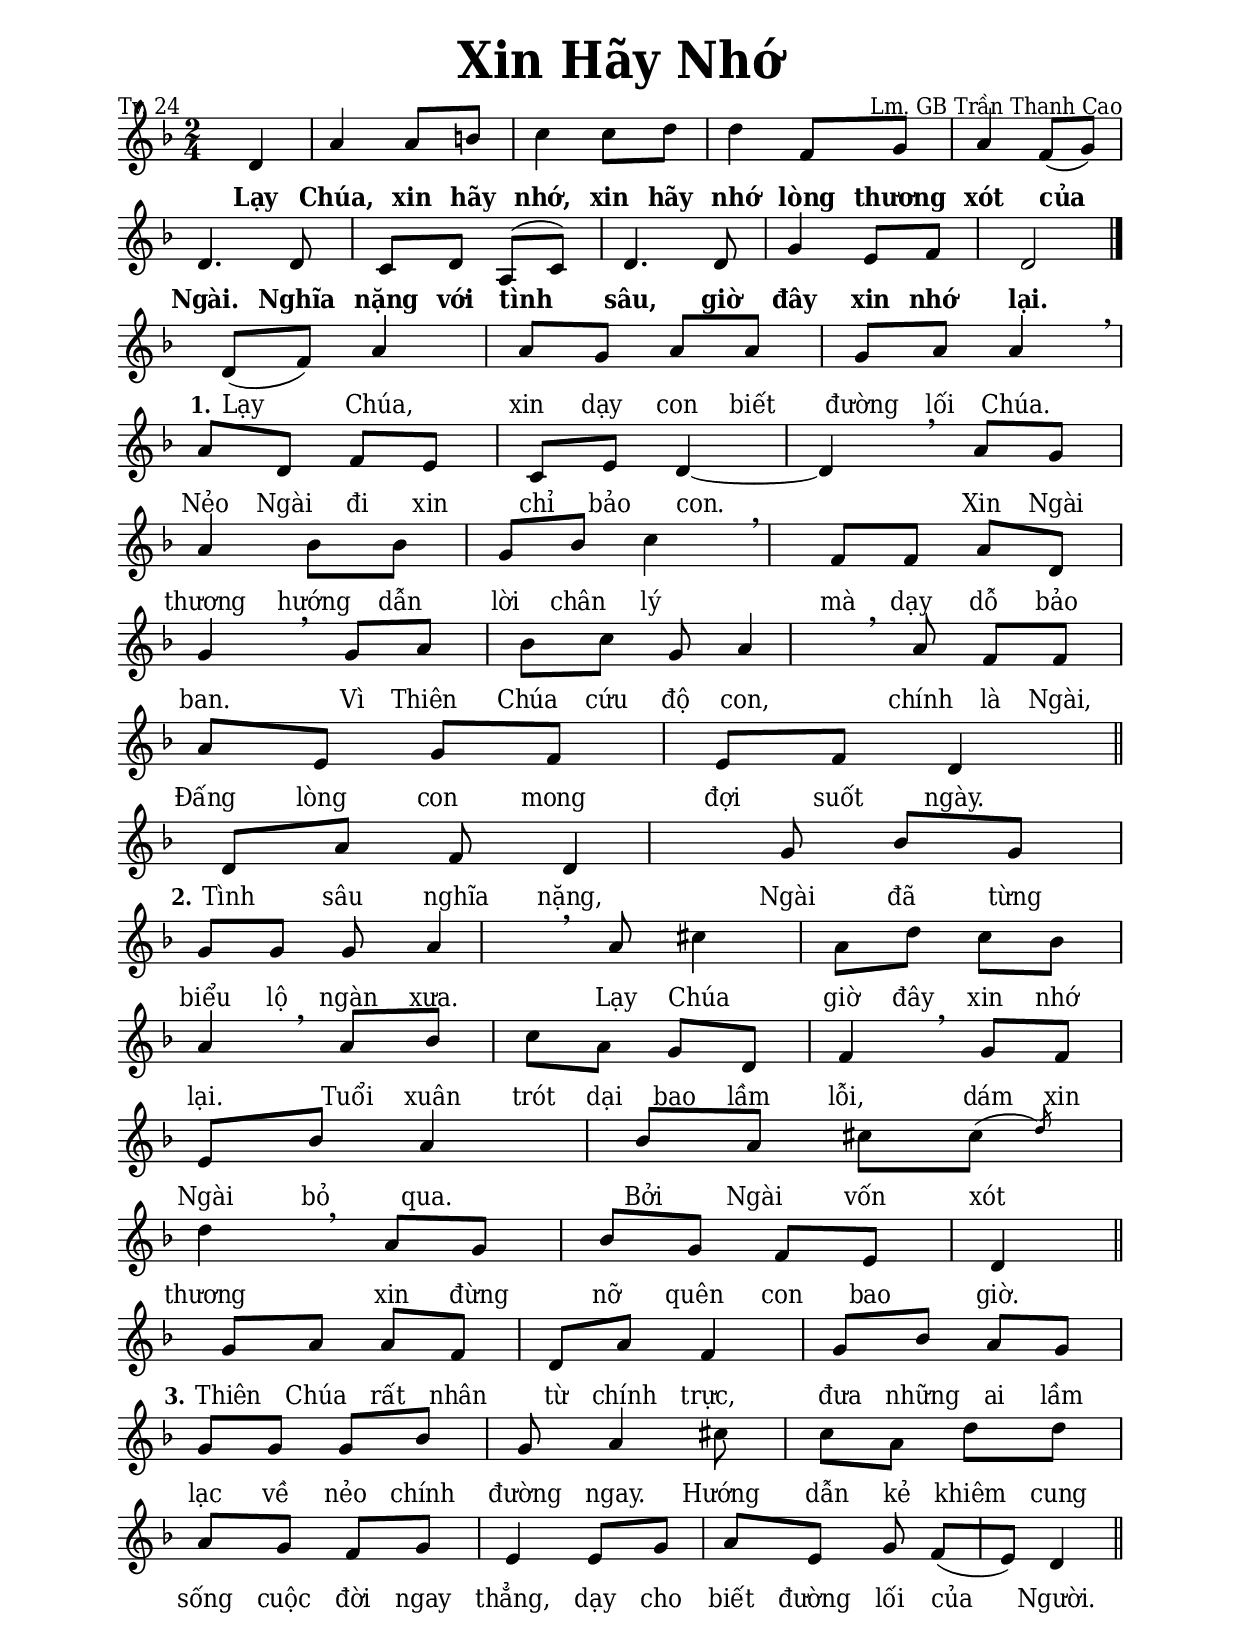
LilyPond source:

% Cài đặt chung
\version "2.22.1"
\include "english.ly"

\header {
  title = \markup { \fontsize #3 "Xin Hãy Nhớ" }
  poet = "Tv. 24"
  composer = "Lm. GB Trần Thanh Cao"
  %arranger = " "
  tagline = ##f
}

% Nhạc điệp khúc
nhacDiepKhuc= \relative c' {
  <>^\markup { \halign #40 " " }
  \partial 4 d4 |
  a' a8 b! |
  c4 c8 d |
  d4 f,8 g |
  a4 f8 (g) |
  d4. d8 |
  c d a ^(c) |
  d4. d8 |
  g4 e8 f |
  d2 \bar "|."
}

% Nhạc phiên khúc
nhacPhienKhucMot = \relative c' {
  d8 ([f]) a4 a8 g a a g a a4 \breathe
  a8 d, f e c e d4 ~d \breathe
  a'8 g a4 bf8 bf g bf c4 \breathe
  f,8 f a d, g4 \breathe
  g8 a bf c g a4 \breathe
  a8 f f a e g f e f d4 \bar "||"
}

nhacPhienKhucHai = \relative c' {
  d8 a' f d4 g8  bf g g g g a4 \breathe
  a8 cs4 a8 d c bf a4 \breathe
  a8 bf c a g d f4 \breathe
  g8 f e bf' a4 bf8 a cs
  \afterGrace cs8 ({
    \override Flag.stroke-style = #"grace"
    d)}
  \revert Flag.stroke-style
  d4 \breathe
  a8 g bf g f e d4 \bar "||"
}

nhacPhienKhucBa = \relative c'' {
  g8 a a f d a' f4
  g8 bf a g g g g bf g a4
  cs8 c a d d a g f g e4
  e8 g a e g f ([e]) d4 \bar "||"
}

% Lời điệp khúc
loiDiepKhuc = \lyricmode {
  Lạy Chúa, xin hãy nhớ, xin hãy nhớ lòng thương xót của
  \override LyricText.extra-offset = #'(0 . 1)
  Ngài.
  Nghĩa nặng với tình sâu, giờ đây xin nhớ lại.
}

% Lời phiên khúc
loiPhienKhucMot = \lyricmode {
  \set stanza = #"1."
  Lạy Chúa, xin dạy con biết đường lối Chúa.
  Nẻo Ngài đi xin chỉ bảo con.
  Xin Ngài thương hướng dẫn lời chân lý  mà dạy dỗ bảo ban.
  Vì Thiên Chúa cứu độ con, chính là Ngài,
  Đấng lòng con mong đợi suốt ngày.
}

loiPhienKhucHai = \lyricmode {
  \set stanza = #"2."
  Tình sâu nghĩa nặng, Ngài đã từng biểu lộ ngàn xưa.
  Lạy Chúa giờ đây xin nhớ lại.
  Tuổi xuân trót dại bao lầm lỗi,
  dám xin Ngài bỏ qua.
  Bởi Ngài vốn xót thương xin đừng nỡ quên con bao giờ.
}

loiPhienKhucBa = \lyricmode {
  \set stanza = #"3."
  Thiên Chúa rất nhân từ chính trực,
  đưa những ai lầm lạc về nẻo chính đường ngay.
  Hướng dẫn kẻ khiêm cung sống cuộc đời ngay thẳng,
  dạy cho biết đường lối của Người.
}


% Dàn trang
\paper {
  #(set-paper-size "a4")
  top-margin = 15\mm
  bottom-margin = 15\mm
  left-margin = 20\mm
  right-margin = 20\mm
  indent = #0
  #(define fonts
    (make-pango-font-tree
      "Deja Vu Serif Condensed"
      "Deja Vu Serif Condensed"
      "Deja Vu Serif Condensed"
      (/ 20 20)))
  page-count = #1
  system-system-spacing = #'((basic-distance . 11.5)
                             (minimum-distance . 11.5)
                             (padding . 1))
  score-system-spacing = #'((basic-distance . 11.5)
                             (minimum-distance . 11.5)
                             (padding . 1))
}

% Thiết lập tông và nhịp
TongNhip = { \key f \major \time 2/4 }

\score {
  \new ChoirStaff <<
    \new Staff = diepKhuc \with {
        \consists "Merge_rests_engraver"
        %\magnifyStaff #(magstep +1)
      }
      <<
      \new Voice = beSop {
        \TongNhip \nhacDiepKhuc
      }
    >>
    \new Lyrics \with {
          \override VerticalAxisGroup.
            nonstaff-relatedstaff-spacing.padding = #1.2
          \override VerticalAxisGroup.
            nonstaff-unrelatedstaff-spacing.padding = #1
        }
        \lyricsto beSop \loiDiepKhuc
  >>
  \layout {
    \override Lyrics.LyricText.font-series = #'bold
    %\override Lyrics.LyricText.font-size = #+2
    \override Lyrics.LyricSpace.minimum-distance = #1.8
    \override Score.BarNumber.break-visibility = ##(#f #f #f)
    \override Score.SpacingSpanner.uniform-stretching = ##t
  }
}

\score {
  \new ChoirStaff <<
    \new Staff = phienKhuc \with {
        %\magnifyStaff #(magstep +1)
      }
      <<
      \new Voice = beSop {
        \TongNhip \nhacPhienKhucMot
      }
    >>
    \new Lyrics \with {
          \override VerticalAxisGroup.
            nonstaff-relatedstaff-spacing.padding = #1
          \override VerticalAxisGroup.
            nonstaff-unrelatedstaff-spacing.padding = #1
        }
        \lyricsto beSop \loiPhienKhucMot
  >>
  \layout {
    \override Staff.TimeSignature.transparent = ##t
    %\override Lyrics.LyricText.font-size = #+2
    \override Lyrics.LyricSpace.minimum-distance = #2.6
    \override Score.BarNumber.break-visibility = ##(#f #f #f)
    \override Score.SpacingSpanner.uniform-stretching = ##t
    \set Score.barAlways = ##t
    \set Score.defaultBarType = ""
  } 
}

\score {
  \new ChoirStaff <<
    \new Staff = phienKhuc \with {
        %\magnifyStaff #(magstep +1)
      }
      <<
      \new Voice = beSop {
        \TongNhip \nhacPhienKhucHai
      }
    >>
    \new Lyrics \with {
          \override VerticalAxisGroup.
            nonstaff-relatedstaff-spacing.padding = #1
          \override VerticalAxisGroup.
            nonstaff-unrelatedstaff-spacing.padding = #1
        }
        \lyricsto beSop \loiPhienKhucHai
  >>
  \layout {
    \override Staff.TimeSignature.transparent = ##t
    %\override Lyrics.LyricText.font-size = #+2
    \override Lyrics.LyricSpace.minimum-distance = #3.0
    \override Score.BarNumber.break-visibility = ##(#f #f #f)
    \override Score.SpacingSpanner.uniform-stretching = ##t
    \set Score.barAlways = ##t
    \set Score.defaultBarType = ""
  } 
}

\score {
  \new ChoirStaff <<
    \new Staff = phienKhuc \with {
        %\magnifyStaff #(magstep +1)
      }
      <<
      \new Voice = beSop {
        \TongNhip \nhacPhienKhucBa
      }
    >>
    \new Lyrics \with {
          \override VerticalAxisGroup.
            nonstaff-relatedstaff-spacing.padding = #1.2
          \override VerticalAxisGroup.
            nonstaff-unrelatedstaff-spacing.padding = #1
        }
        \lyricsto beSop \loiPhienKhucBa
  >>
  \layout {
    \override Staff.TimeSignature.transparent = ##t
    %\override Lyrics.LyricText.font-size = #+2
    \override Lyrics.LyricSpace.minimum-distance = #2.3
    \override Score.BarNumber.break-visibility = ##(#f #f #f)
    \override Score.SpacingSpanner.uniform-stretching = ##t
    \set Score.barAlways = ##t
    \set Score.defaultBarType = ""
  } 
}
